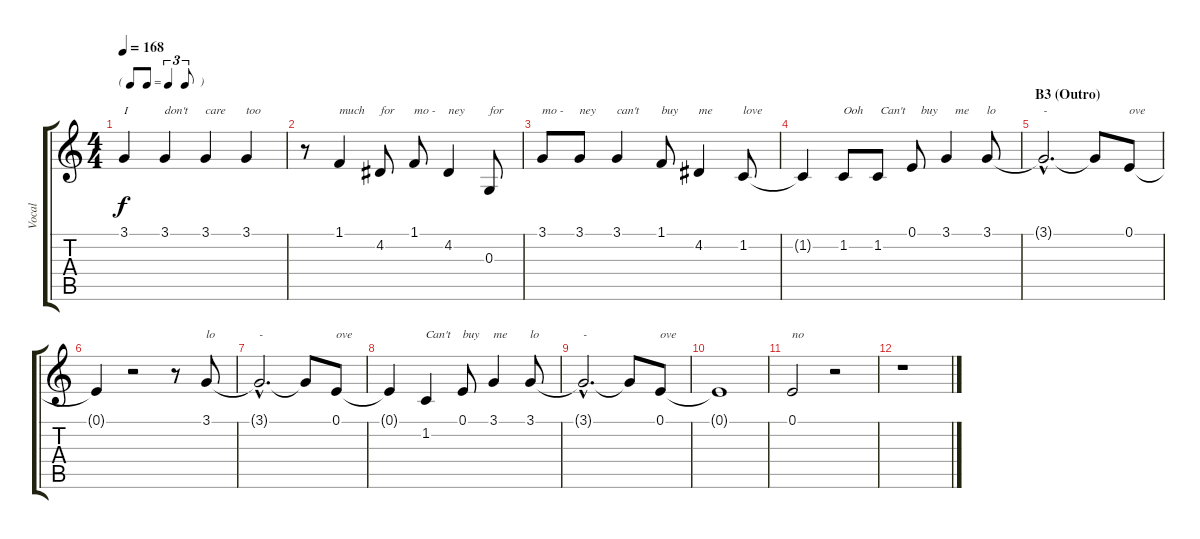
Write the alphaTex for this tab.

\track ("Vocal" "Vocal") {instrument altosax}
\staff {score tabs}
\tuning (E4 B3 G3 D3 A2 E2) {hide}
\ts (4 4)
\tf triplet8th
\tempo 168
\clef g2
\ks c
3.1.4{txt "I" dy f} 3.1.4{txt "don't"} 3.1.4{txt "care"} 3.1.4{txt "too"} |
r.8 1.1.4{txt "much"} 4.2.8{txt "for"} 1.1.8{txt "mo -"} 4.2.4{txt "ney"} 0.3.8{txt "for"} |
3.1.8{txt "mo -"} 3.1.8{txt "ney"} 3.1.4{txt "can't"} 1.1.8{txt "buy"} 4.2.4{txt "me"} 1.2.8{txt "love"} |
\section ("" "")
1.2{t}.4 1.2.8{txt "Ooh"} 1.2.8{txt " Can't"} 0.1.8{txt "   buy"} 3.1.4{txt "   me"} 3.1.8{txt "lo "} |
\section ("" "B3 (Outro)")
3.1{hac t}.2{d txt "-"} 3.1{t}.8 0.1.8{txt "ove"} |
0.1{t}.4 r.2 r.8 3.1.8{txt "lo"} |
3.1{hac t}.2{d txt "-"} 3.1{t}.8 0.1.8{txt "ove"} |
0.1{t}.4 1.2.4{txt "Can't"} 0.1.8{txt "buy"} 3.1.4{txt "me"} 3.1.8{txt "lo"} |
3.1{hac t}.2{d txt "-"} 3.1{t}.8 0.1.8{txt "ove"} |
0.1{t}.1 |
0.1.2{txt "no"} r.2 |
r.1
